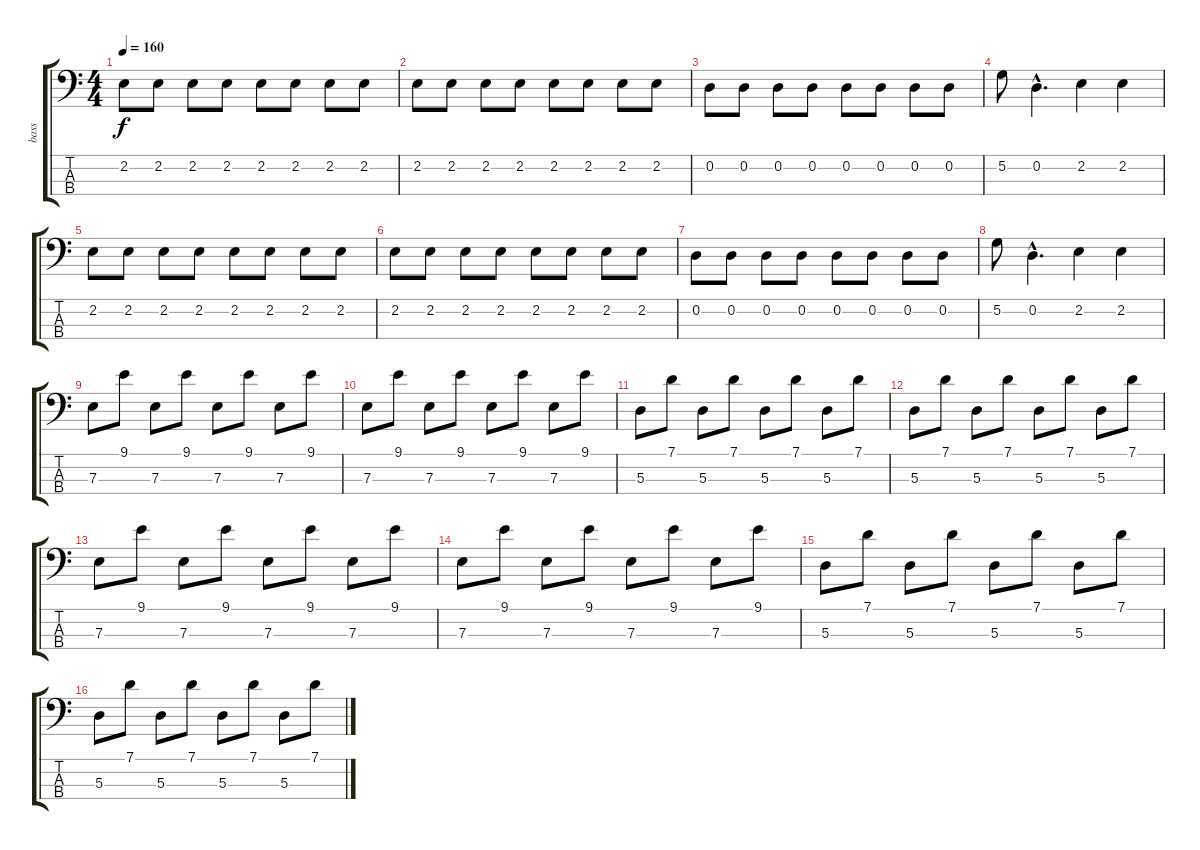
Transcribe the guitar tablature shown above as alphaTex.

\track ("bass" "bass") {instrument fretlessbass}
\staff {score tabs}
\tuning (G2 D2 A1 E1) {hide}
\ts (4 4)
\tempo 160
\clef f4
\ks c
2.2.8{dy f} 2.2.8 2.2.8 2.2.8 2.2.8 2.2.8 2.2.8 2.2.8 |
2.2.8 2.2.8 2.2.8 2.2.8 2.2.8 2.2.8 2.2.8 2.2.8 |
0.2.8 0.2.8 0.2.8 0.2.8 0.2.8 0.2.8 0.2.8 0.2.8 |
5.2.8 0.2{hac}.4{d} 2.2.4 2.2.4 |
2.2.8 2.2.8 2.2.8 2.2.8 2.2.8 2.2.8 2.2.8 2.2.8 |
2.2.8 2.2.8 2.2.8 2.2.8 2.2.8 2.2.8 2.2.8 2.2.8 |
0.2.8 0.2.8 0.2.8 0.2.8 0.2.8 0.2.8 0.2.8 0.2.8 |
5.2.8 0.2{hac}.4{d} 2.2.4 2.2.4 |
7.3.8 9.1.8 7.3.8 9.1.8 7.3.8 9.1.8 7.3.8 9.1.8 |
7.3.8 9.1.8 7.3.8 9.1.8 7.3.8 9.1.8 7.3.8 9.1.8 |
5.3.8 7.1.8 5.3.8 7.1.8 5.3.8 7.1.8 5.3.8 7.1.8 |
5.3.8 7.1.8 5.3.8 7.1.8 5.3.8 7.1.8 5.3.8 7.1.8 |
7.3.8 9.1.8 7.3.8 9.1.8 7.3.8 9.1.8 7.3.8 9.1.8 |
7.3.8 9.1.8 7.3.8 9.1.8 7.3.8 9.1.8 7.3.8 9.1.8 |
5.3.8 7.1.8 5.3.8 7.1.8 5.3.8 7.1.8 5.3.8 7.1.8 |
5.3.8 7.1.8 5.3.8 7.1.8 5.3.8 7.1.8 5.3.8 7.1.8
